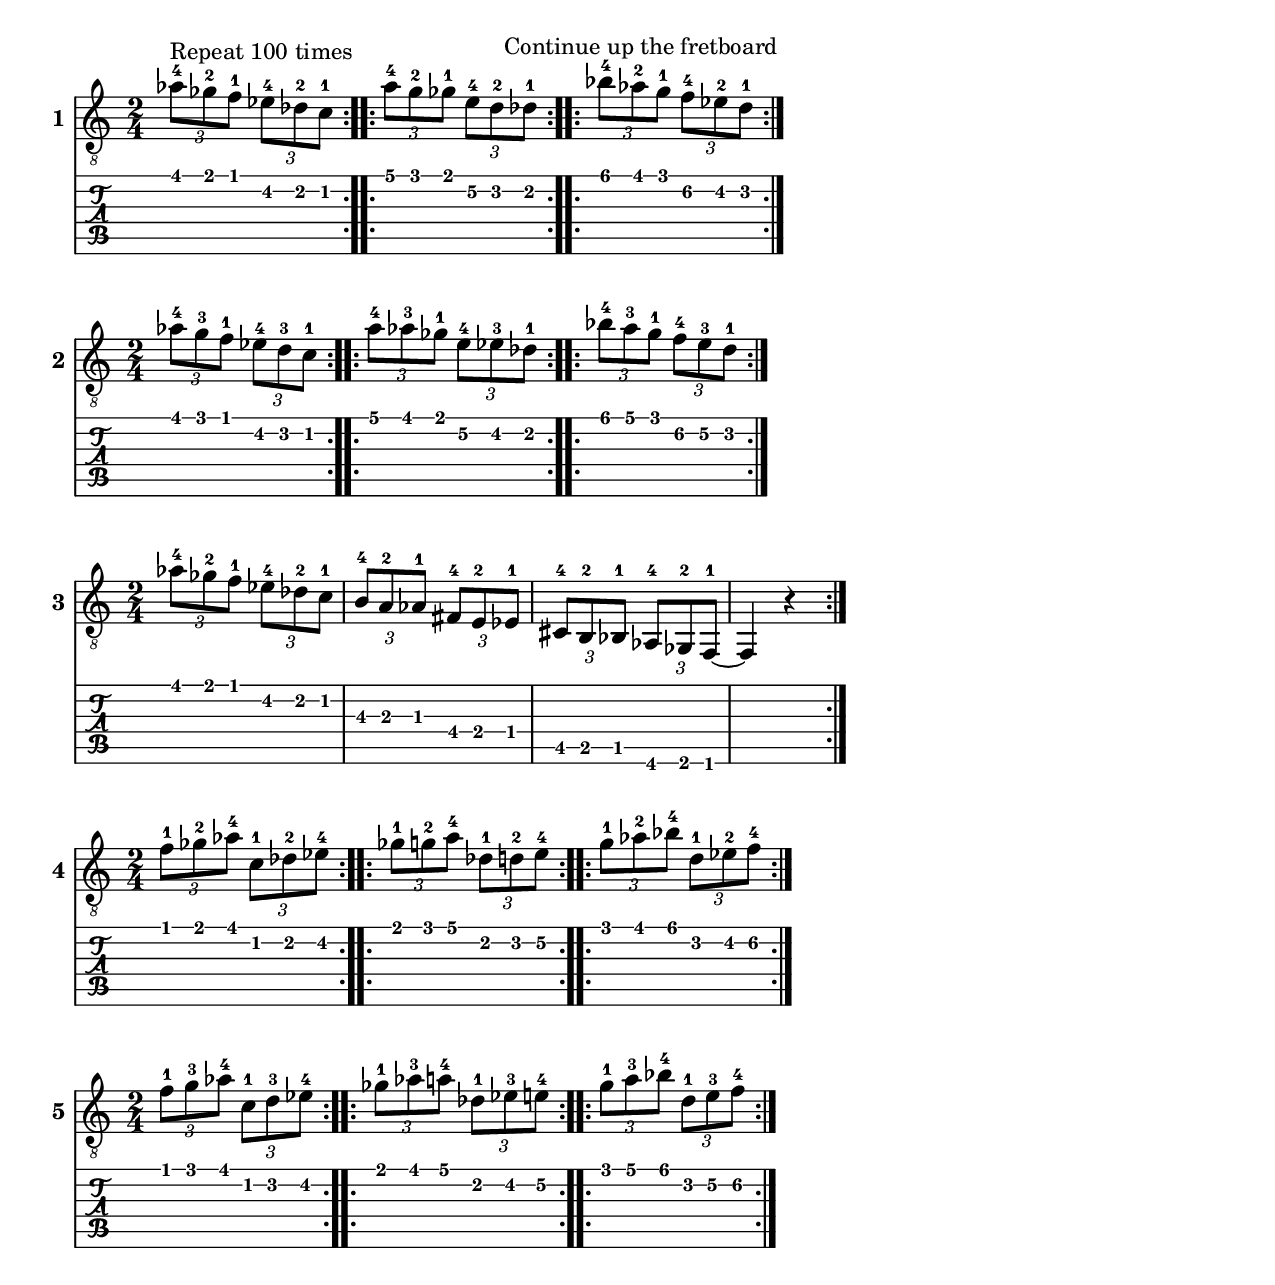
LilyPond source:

\version "2.24.0"

\include "../titling.ily"
\paper {
  #(set-paper-size "letter")
  left-margin = 0.5\in
  top-margin = 0.5\in
  right-margin = 0.5\in
  bottom-margin = 0.5\in
}

\language "english"

% 1
music = {
  \time 2/4
  \set TabStaff.restrainOpenStrings = ##t
  \set TabStaff.minimumFret = #1
  \repeat volta 2 { \tuplet 3/2 4 { a-flat'8^"Repeat 100 times"-4 g-flat-2 f-1 e-flat-4 d-flat-2 c-1 } } |
  \set TabStaff.minimumFret = #2
  \repeat volta 2 { \tuplet 3/2 4 { a'8-4 g-2 g-flat-1 e-4 d-2 d-flat-1 } } |
  \set TabStaff.minimumFret = #3
  \repeat volta 2 { \tuplet 3/2 4 { b-flat'8-4 a-flat-2 g-1 f-4 e-flat-2 d-1 } } |
  \once \override Score.RehearsalMark.font-size = 0
  \once \override Score.RehearsalMark.self-alignment-X = #right
  \mark \markup { "Continue up the fretboard" }
}

\score {
  <<
    \new Staff \with {
      instrumentName = \markup { \bold "1 " }
    } \relative {
      \clef "treble_8"
      \music
    }
    \new TabStaff \relative {
      \music
    }
  >>
}

% 2
music = {
  \time 2/4
  \set TabStaff.restrainOpenStrings = ##t
  \set TabStaff.minimumFret = #1
  \repeat volta 2 { \tuplet 3/2 4 { a-flat'8-4 g-3 f-1 e-flat-4 d-3 c-1 } } |
  \set TabStaff.minimumFret = #2
  \repeat volta 2 { \tuplet 3/2 4 { a'8-4 a-flat-3 g-flat-1 e-4 e-flat-3 d-flat-1 } } |
  \set TabStaff.minimumFret = #3
  \repeat volta 2 { \tuplet 3/2 4 { b-flat'8-4 a-3 g-1 f-4 e-3 d-1 } } |
}

\score {
  <<
    \new Staff \with {
      instrumentName = \markup { \bold "2 " }
    } \relative {
      \clef "treble_8"
      \music
    }
    \new TabStaff \relative {
      \music
    }
  >>
}

% 3
music = {
  \time 2/4
  \set TabStaff.restrainOpenStrings = ##t
  \set TabStaff.minimumFret = #1
  \repeat volta 2 {
    \tupletDown
    \tuplet 3/2 4 {
      a-flat'8-4 g-flat-2 f-1 e-flat-4 d-flat-2 c-1 |
      b8-4 a-2 a-flat-1 f-sharp-4 e-2 e-flat-1 |
      c-sharp8-4 b-2 b-flat-1 a-flat-4 g-flat-2 f-1~ |
    }
    \tupletNeutral
    f4 r
  }
}

\score {
  <<
    \new Staff \with {
      instrumentName = \markup { \bold "3 " }
    } \relative {
      \clef "treble_8"
      \music
    }
    \new TabStaff \relative {
      \music
    }
  >>
}

% 4
music = {
  \time 2/4
  \set TabStaff.restrainOpenStrings = ##t
  \set TabStaff.minimumFret = #1
  \repeat volta 2 { \tuplet 3/2 4 { f'8-1 g-flat-2 a-flat-4 c,-1 d-flat-2 e-flat-4 } } |
  \set TabStaff.minimumFret = #2
  \repeat volta 2 { \tuplet 3/2 4 { g-flat8-1 g-2 a-4 d-flat,-1 d-2 e-4 } } |
  \set TabStaff.minimumFret = #3
  \repeat volta 2 { \tuplet 3/2 4 { g8-1 a-flat-2 b-flat-4 d,-1 e-flat-2 f-4 } } |
}

\score {
  <<
    \new Staff \with {
      instrumentName = \markup { \bold "4 " }
    } \relative {
      \clef "treble_8"
      \music
    }
    \new TabStaff \relative {
      \music
    }
  >>
}

% 5
music = {
  \time 2/4
  \set TabStaff.restrainOpenStrings = ##t
  \set TabStaff.minimumFret = #1
  \repeat volta 2 { \tuplet 3/2 4 { f'8-1 g-3 a-flat-4 c,-1 d-3 e-flat-4 } } |
  \set TabStaff.minimumFret = #2
  \repeat volta 2 { \tuplet 3/2 4 { g-flat8-1 a-flat-3 a-4 d-flat,-1 e-flat-3 e-4 } } |
  \set TabStaff.minimumFret = #3
  \repeat volta 2 { \tuplet 3/2 4 { g8-1 a-3 b-flat-4 d,-1 e-3 f-4 } } |
}

\score {
  <<
    \new Staff \with {
      instrumentName = \markup { \bold "5 " }
    } \relative {
      \clef "treble_8"
      \music
    }
    \new TabStaff \relative {
      \music
    }
  >>
}
